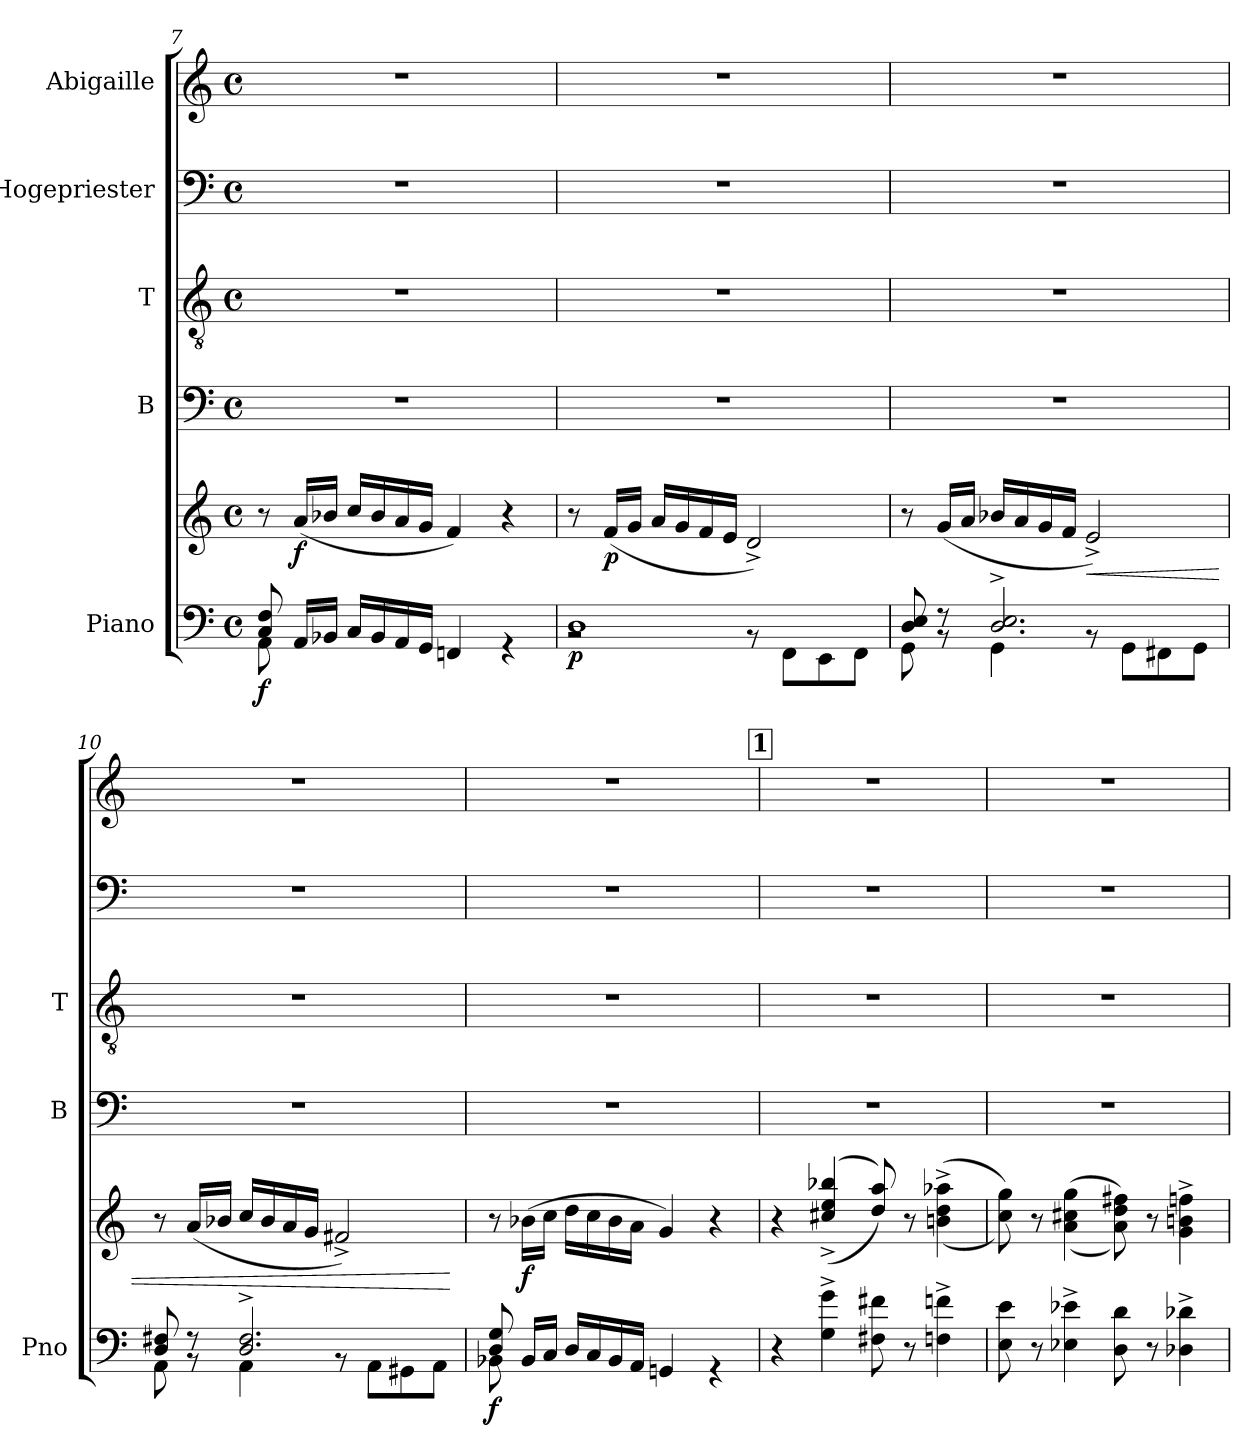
**kern	**kern	**dynam	**kern	**kern	**kern	**kern
*part5	*part5	*part5	*part4	*part3	*part2	*part1
*staff6	*staff5	*staff5/6	*staff4	*staff3	*staff2	*staff1
*I"Piano	*	*	*I"B	*I"T	*I"Hogepriester	*I"Abigaille
*I'Pno	*	*	*I'B	*I'T	*	*
*clefF4	*clefG2	*	*clefF4	*clefGv2	*clefF4	*clefG2
*k[]	*k[]	*	*k[]	*k[]	*k[]	*k[]
*M4/4	*M4/4	*	*M4/4	*M4/4	*M4/4	*M4/4
*met(c)	*met(c)	*	*met(c)	*met(c)	*met(c)	*met(c)
=7	=7	=7	=7	=7	=7	=7
*^	*	*	*	*	*	*
!	!	!	!LO:DY:b=2	!	!	!	!
8C/ 8F/	8AA\	8r	f	1r	1r	1r	1r
!	!	!	!LO:DY:b	!	!	!	!
16AA/LL	2..ryy	(16a/LL	f	.	.	.	.
16BB-X/JJ	.	16b-X/JJ	.	.	.	.	.
16C/LL	.	16cc/LL	.	.	.	.	.
16BB-/	.	16b-/	.	.	.	.	.
16AA/	.	16a/	.	.	.	.	.
16GG/JJ	.	16g/JJ	.	.	.	.	.
4FFn/	.	4f/)	.	.	.	.	.
4rGG	.	4r	.	.	.	.	.
=8	=8	=8	=8	=8	=8	=8	=8
!	!	!	!LO:DY:b=2	!	!	!	!
1D	2rBB	8r	p	1r	1r	1r	1r
!	!	!	!LO:DY:b	!	!	!	!
.	.	(16f/LL	p	.	.	.	.
.	.	16g/JJ	.	.	.	.	.
.	.	16a/LL	.	.	.	.	.
.	.	16g/	.	.	.	.	.
.	.	16f/	.	.	.	.	.
.	.	16e/JJ	.	.	.	.	.
.	8rBB	2d^/)	.	.	.	.	.
.	8FF\L	.	.	.	.	.	.
.	8EE\	.	.	.	.	.	.
.	8FF\J	.	.	.	.	.	.
=9	=9	=9	=9	=9	=9	=9	=9
8D/ 8E/	8GG\	8r	.	1r	1r	1r	1r
8r	8rBB	(16g/LL	.	.	.	.	.
.	.	16a/JJ	.	.	.	.	.
2.D/^ 2.E/^	4GG\	16b-X/LL	.	.	.	.	.
.	.	16a/	.	.	.	.	.
.	.	16g/	.	.	.	.	.
.	.	16f/JJ	.	.	.	.	.
!	!	!	!LO:HP:b	!	!	!	!
.	8rBB	2e^/)	<	.	.	.	.
.	8GG\L	.	.	.	.	.	.
.	8FF#X\	.	.	.	.	.	.
.	8GG\J	.	.	.	.	.	.
!!LO:LB:g=z
=10	=10	=10	=10	=10	=10	=10	=10
8D/ 8F#X/	8AA\	8r	.	1r	1r	1r	1r
8r	8rBB	(16a/LL	.	.	.	.	.
.	.	16b-X/JJ	.	.	.	.	.
2.D/^ 2.F#/^	4AA\	16cc/LL	.	.	.	.	.
.	.	16b-/	.	.	.	.	.
.	.	16a/	.	.	.	.	.
.	.	16g/JJ	.	.	.	.	.
.	8rBB	2f#X^/)	.	.	.	.	.
.	8AA\L	.	.	.	.	.	.
.	8GG#X\	.	.	.	.	.	.
.	8AA\J	.	.	.	.	.	.
*v	*v	*	*	*	*	*	*
.	.	[	.	.	.	.
=11	=11	=11	=11	=11	=11	=11
*^	*	*	*	*	*	*
!	!	!	!LO:DY:b=2	!	!	!	!
8D/ 8G/	8BB-X\	8r	f	1r	1r	1r	1r
!	!	!	!LO:DY:b	!	!	!	!
16BB-/LL	2..ryy	(16b-X\LL	f	.	.	.	.
16C/JJ	.	16cc\JJ	.	.	.	.	.
16D/LL	.	16dd\LL	.	.	.	.	.
16C/	.	16cc\	.	.	.	.	.
16BB-/	.	16b-\	.	.	.	.	.
16AA/JJ	.	16a\JJ	.	.	.	.	.
4GGn/	.	4g/)	.	.	.	.	.
4rGG	.	4r	.	.	.	.	.
*v	*v	*	*	*	*	*	*
!!LO:REH:place=s1:a:B:fs=14:t=1
=12	=12	=12	=12	=12	=12	=12
4r	4r	.	1r	1r	1r	1r
4G\^ 4g\^	((>4cc#X/^ 4ee/^ 4bb-X/^	.	.	.	.	.
8F#X\ 8f#X\	8dd/ 8aa/))	.	.	.	.	.
8r	8r	.	.	.	.	.
4Fn\^ 4fn\^	((4bn\^ 4dd\^ 4aa-X\^	.	.	.	.	.
=13	=13	=13	=13	=13	=13	=13
8E\ 8e\	8cc\ 8gg\))	.	1r	1r	1r	1r
8r	8r	.	.	.	.	.
4E-X\^ 4e-X\^	((4a\ 4cc#X\ 4gg\	.	.	.	.	.
8D\ 8d\	8a\ 8dd\ 8ff#X\))	.	.	.	.	.
8r	8r	.	.	.	.	.
4D-X\^ 4d-X\^	4g\^ 4bn\^ 4ffn\^	.	.	.	.	.
=	=	=	=	=	=	=
*-	*-	*-	*-	*-	*-	*-
